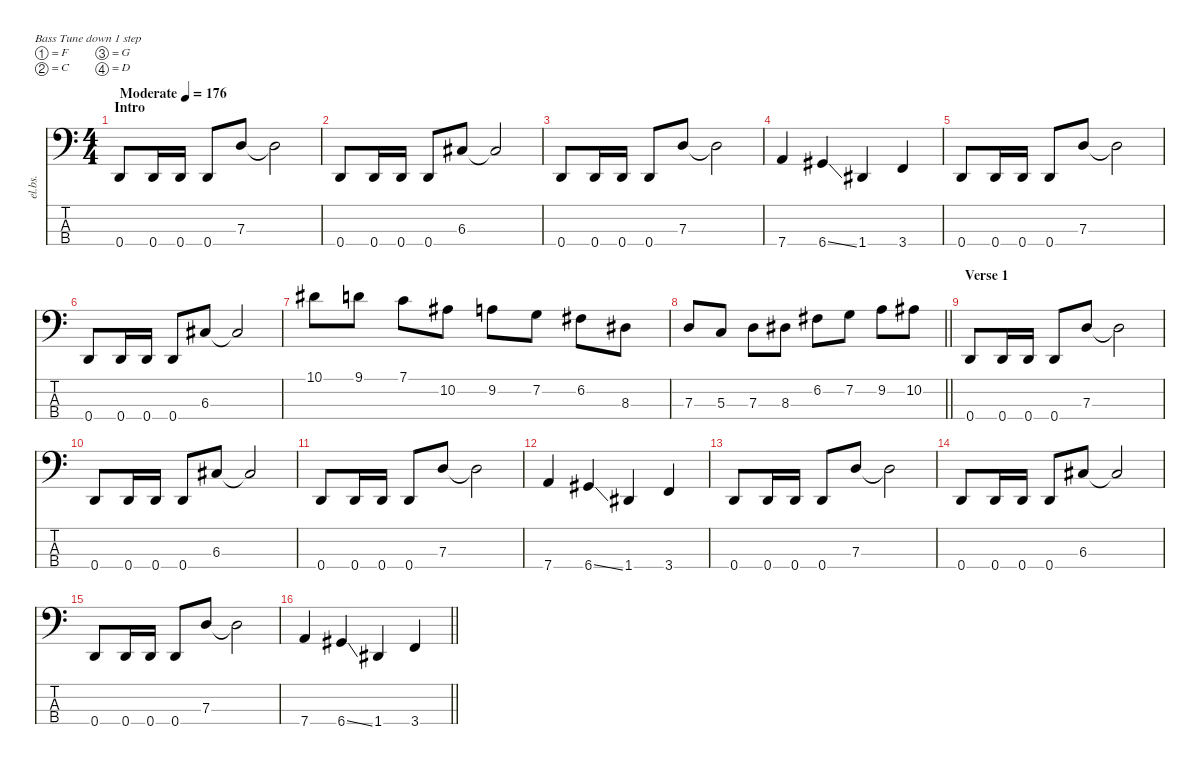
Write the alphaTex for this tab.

\defaultSystemsLayout 4
\hideDynamics
\bracketExtendMode nobrackets
\track ("Kelly Conlon " "el.bs.") {instrument electricbassfinger}
\staff {score tabs}
\tuning (F2 C2 G1 D1)
\ts (4 4)
\beaming (8 2 2 2 2)
\section ("" "Intro")
\tempo (176 "Moderate")
\clef f4
\ks c
0.4.8{dy f instrument electricbassfinger} 0.4.16 0.4.16 0.4.8 7.3.8 7.3{t}.2 |
0.4.8 0.4.16 0.4.16 0.4.8 6.3{acc #}.8 6.3{t acc #}.2 |
0.4.8 0.4.16 0.4.16 0.4.8 7.3.8 7.3{t}.2 |
7.4.4 6.4{ss acc #}.4 1.4{acc #}.4 3.4.4 |
0.4.8 0.4.16 0.4.16 0.4.8 7.3.8 7.3{t}.2 |
0.4.8 0.4.16 0.4.16 0.4.8 6.3{acc #}.8 6.3{t acc #}.2 |
10.1{acc #}.8 9.1.8 7.1.8 10.2{acc #}.8 9.2.8 7.2.8 6.2{acc #}.8 8.3{acc #}.8 |
\barLineRight lightlight
7.3.8 5.3.8 7.3.8 8.3{acc #}.8 6.2{acc #}.8 7.2.8 9.2.8 10.2{acc #}.8 |
\section ("" "Verse 1")
0.4.8 0.4.16 0.4.16 0.4.8 7.3.8 7.3{t}.2 |
0.4.8 0.4.16 0.4.16 0.4.8 6.3{acc #}.8 6.3{t acc #}.2 |
0.4.8 0.4.16 0.4.16 0.4.8 7.3.8 7.3{t}.2 |
7.4.4 6.4{ss acc #}.4 1.4{acc #}.4 3.4.4 |
0.4.8 0.4.16 0.4.16 0.4.8 7.3.8 7.3{t}.2 |
0.4.8 0.4.16 0.4.16 0.4.8 6.3{acc #}.8 6.3{t acc #}.2 |
0.4.8 0.4.16 0.4.16 0.4.8 7.3.8 7.3{t}.2 |
\barLineRight lightlight
7.4.4 6.4{ss acc #}.4 1.4{acc #}.4 3.4.4
